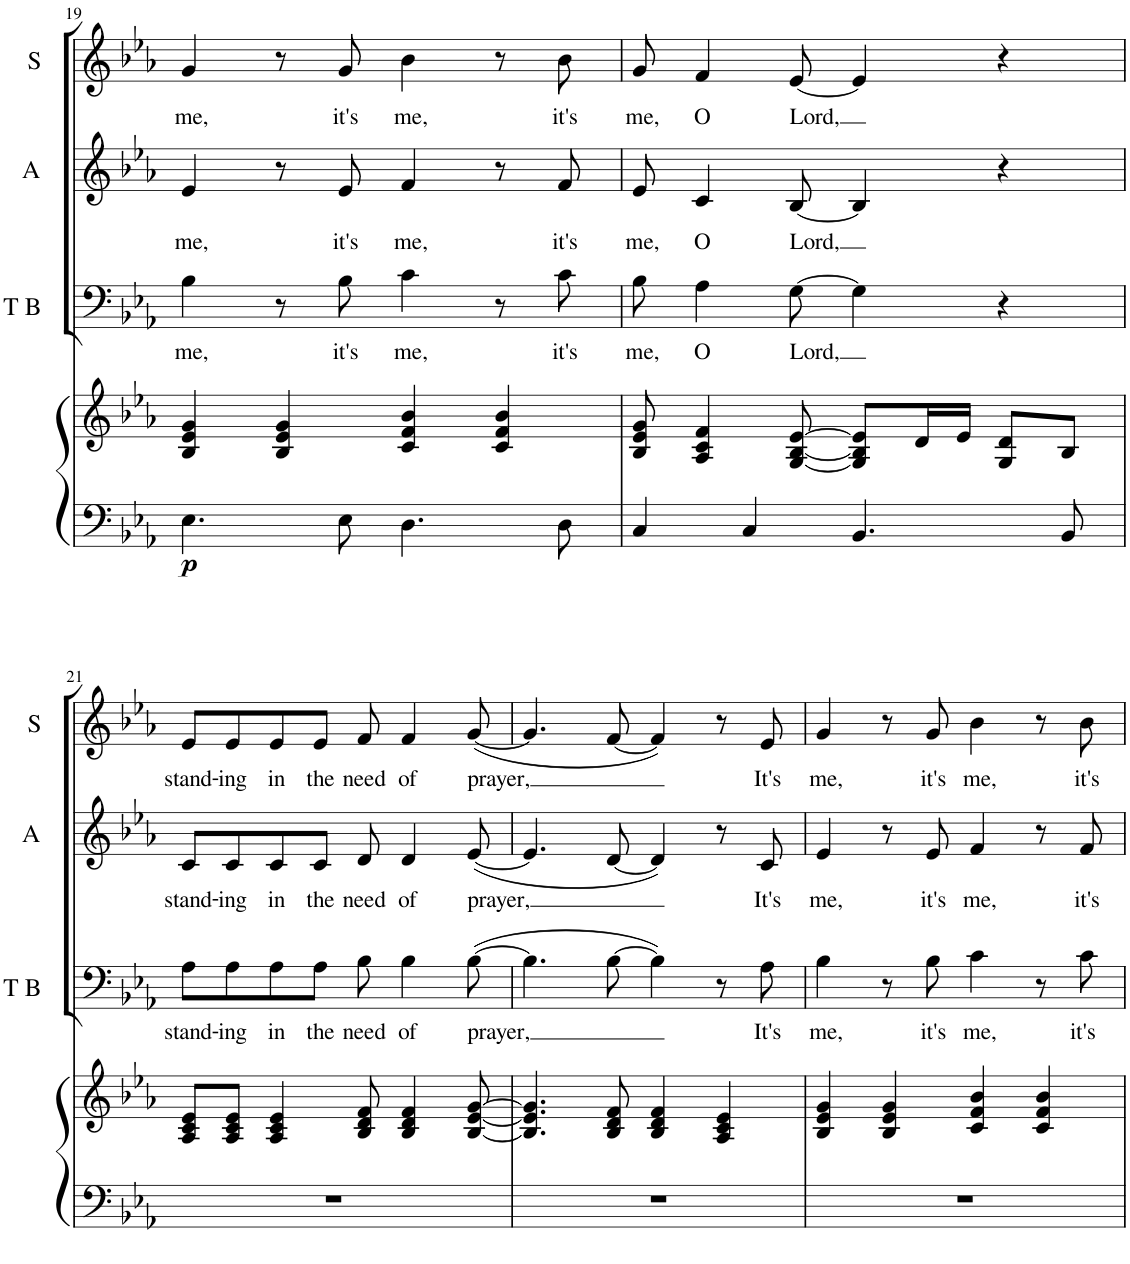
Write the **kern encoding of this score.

**kern	**kern	**dynam	**kern	**text	**kern	**text	**kern	**text
*part4	*part4	*part4	*part3	*part3	*part2	*part2	*part1	*part1
*staff5	*staff4	*staff4/5	*staff3	*staff3	*staff2	*staff2	*staff1	*staff1
*I"Piano	*	*	*I"T B	*	*I"A	*	*I"S	*
*I'Pno	*	*	*I'T B	*	*I'A	*	*I'S	*
!!LO:PB:g=z
*clefF4	*clefG2	*	*clefF4	*	*clefG2	*	*clefG2	*
*k[b-e-a-]	*k[b-e-a-]	*	*k[b-e-a-]	*	*k[b-e-a-]	*	*k[b-e-a-]	*
*M4/4	*M4/4	*	*M4/4	*	*M4/4	*	*M4/4	*
=19	=19	=19	=19	=19	=19	=19	=19	=19
!	!	!LO:DY:b=2	!	!LO:LY:b	!	!LO:LY:b	!	!LO:LY:b
4.E-\	4B-/ 4e-/ 4g/	p	4B-\	me,	4e-/	me,	4g/	me,
.	4B-/ 4e-/ 4g/	.	8r	.	8r	.	8r	.
!	!	!	!	!LO:LY:b	!	!LO:LY:b	!	!LO:LY:b
8E-\	.	.	8B-\	it's	8e-/	it's	8g/	it's
!	!	!	!	!LO:LY:b	!	!LO:LY:b	!	!LO:LY:b
4.D\	4c/ 4f/ 4b-/	.	4c\	me,	4f/	me,	4b-\	me,
.	4c/ 4f/ 4b-/	.	8r	.	8r	.	8r	.
!	!	!	!	!LO:LY:b	!	!LO:LY:b	!	!LO:LY:b
8D\	.	.	8c\	it's	8f/	it's	8b-\	it's
=20	=20	=20	=20	=20	=20	=20	=20	=20
!	!	!	!	!LO:LY:b	!	!LO:LY:b	!	!LO:LY:b
4C/	8B-/ 8e-/ 8g/	.	8B-\	me,	8e-/	me,	8g/	me,
!	!	!	!	!LO:LY:b	!	!LO:LY:b	!	!LO:LY:b
.	4A-/ 4c/ 4f/	.	4A-\	O	4c/	O	4f/	O
4C/	.	.	.	.	.	.	.	.
!	!	!	!	!LO:LY:b	!	!LO:LY:b	!	!LO:LY:b
.	[8G/ [8B-/ [8e-/	.	[8G\	Lord,	[8B-/	Lord,	[8e-/	Lord,
4.BB-/	8G/] 8B-/] 8e-/]L	.	4G\]	.	4B-/]	.	4e-/]	.
.	16d/L	.	.	.	.	.	.	.
.	16e-/JJ	.	.	.	.	.	.	.
.	8G/ 8d/L	.	4r	.	4r	.	4r	.
8BB-/	8B-/J	.	.	.	.	.	.	.
!!LO:LB:g=z
=21	=21	=21	=21	=21	=21	=21	=21	=21
!	!	!	!	!LO:LY:b	!	!LO:LY:b	!	!LO:LY:b
1r	8A-/ 8c/ 8e-/L	.	8A-\L	stand-	8c/L	stand-	8e-/L	stand-
!	!	!	!	!LO:LY:b	!	!LO:LY:b	!	!LO:LY:b
.	8A-/ 8c/ 8e-/J	.	8A-\	-ing	8c/	-ing	8e-/	-ing
!	!	!	!	!LO:LY:b	!	!LO:LY:b	!	!LO:LY:b
.	4A-/ 4c/ 4e-/	.	8A-\	in	8c/	in	8e-/	in
!	!	!	!	!LO:LY:b	!	!LO:LY:b	!	!LO:LY:b
.	.	.	8A-\J	the	8c/J	the	8e-/J	the
!	!	!	!	!LO:LY:b	!	!LO:LY:b	!	!LO:LY:b
.	8B-/ 8d/ 8f/	.	8B-\	need	8d/	need	8f/	need
!	!	!	!	!LO:LY:b	!	!LO:LY:b	!	!LO:LY:b
.	4B-/ 4d/ 4f/	.	4B-\	of	4d/	of	4f/	of
!	!	!	!	!LO:LY:b	!	!LO:LY:b	!	!LO:LY:b
.	[8B-/ [8e-/ [8g/	.	([8B-\	prayer,	([8e-/	prayer,	([8g/	prayer,
=22	=22	=22	=22	=22	=22	=22	=22	=22
1r	4.B-/] 4.e-/] 4.g/]	.	4.B-\]	.	4.e-/]	.	4.g/]	.
.	8B-/ 8d/ 8f/	.	[8B-\	.	[8d/	.	[8f/	.
.	4B-/ 4d/ 4f/	.	4B-\])	.	4d/])	.	4f/])	.
.	4A-/ 4c/ 4e-/	.	8r	.	8r	.	8r	.
!	!	!	!	!LO:LY:b	!	!LO:LY:b	!	!LO:LY:b
.	.	.	8A-\	It's	8c/	It's	8e-/	It's
=23	=23	=23	=23	=23	=23	=23	=23	=23
!	!	!	!	!LO:LY:b	!	!LO:LY:b	!	!LO:LY:b
1r	4B-/ 4e-/ 4g/	.	4B-\	me,	4e-/	me,	4g/	me,
.	4B-/ 4e-/ 4g/	.	8r	.	8r	.	8r	.
!	!	!	!	!LO:LY:b	!	!LO:LY:b	!	!LO:LY:b
.	.	.	8B-\	it's	8e-/	it's	8g/	it's
!	!	!	!	!LO:LY:b	!	!LO:LY:b	!	!LO:LY:b
.	4c/ 4f/ 4b-/	.	4c\	me,	4f/	me,	4b-\	me,
.	4c/ 4f/ 4b-/	.	8r	.	8r	.	8r	.
!	!	!	!	!LO:LY:b	!	!LO:LY:b	!	!LO:LY:b
.	.	.	8c\	it's	8f/	it's	8b-\	it's
=	=	=	=	=	=	=	=	=
*-	*-	*-	*-	*-	*-	*-	*-	*-
